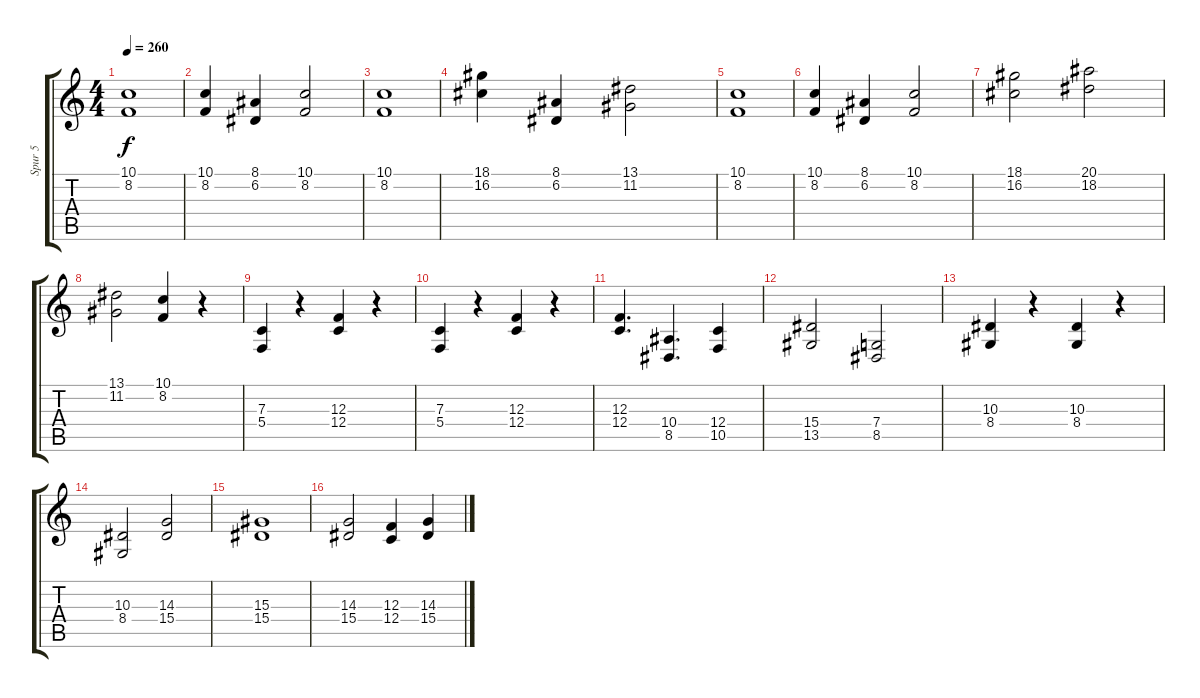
\track ("Spur 5" "Spur 5") {instrument stringensemble1}
\staff {score tabs}
\tuning (D4 A3 F3 C3 G2 D2) {hide}
\ts (4 4)
\tempo 260
\clef g2
\ks c
(10.1 8.2).1{dy f} |
(10.1 8.2).4 (8.1 6.2).4 (10.1 8.2).2 |
(10.1 8.2).1 |
(18.1 16.2).4 (8.1 6.2).4 (13.1 11.2).2 |
(10.1 8.2).1 |
(10.1 8.2).4 (8.1 6.2).4 (10.1 8.2).2 |
(18.1 16.2).2 (20.1 18.2).2 |
(13.1 11.2).2 (10.1 8.2).4 r.4 |
(7.3 5.4).4 r.4 (12.3 12.4).4 r.4 |
(7.3 5.4).4 r.4 (12.3 12.4).4 r.4 |
(12.3 12.4).4{d} (10.4 8.5).4{d} (12.4 10.5).4 |
(15.4 13.5).2 (7.4 8.5).2 |
(10.3 8.4).4 r.4 (10.3 8.4).4 r.4 |
(10.3 8.4).2 (14.3 15.4).2 |
(15.3 15.4).1 |
(14.3 15.4).2 (12.3 12.4).4 (14.3 15.4).4
